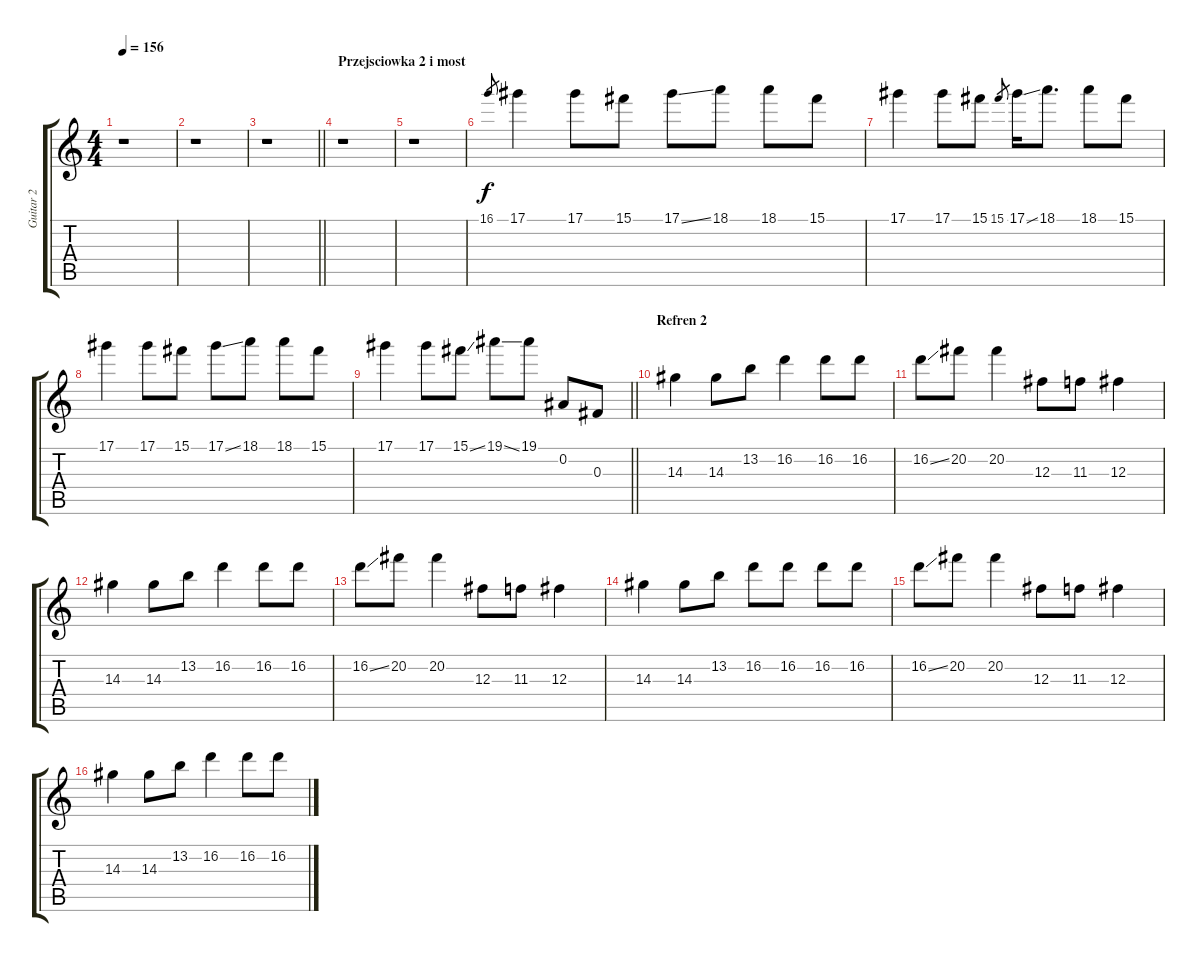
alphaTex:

\track ("Guitar 2" "Guitar 2") {instrument distortionguitar}
\staff {score tabs}
\tuning (Eb4 Bb3 Gb3 Db3 Ab2 Eb2) {hide}
\ts (4 4)
\tempo 156
\clef g2
\ks c
r.1{dy f} |
r.1 |
\barLineRight lightlight
r.1 |
\section ("" "Przejsciowka 2 i most")
r.1 |
r.1 |
16.1.8{gr} 17.1.4 17.1.8 15.1.8 17.1{ss}.8 18.1.8 18.1.8 15.1.8 |
17.1.4 17.1.8 15.1.8 15.1.8{gr} 17.1{ss}.16 18.1.8{d} 18.1.8 15.1.8 |
17.1.4 17.1.8 15.1.8 17.1{ss}.8 18.1.8 18.1.8 15.1.8 |
\barLineRight lightlight
17.1.4 17.1.8 15.1{ss}.8 19.1{ss}.8 19.1.8 0.2.8 0.3.8 |
\section ("" "Refren 2")
14.3.4 14.3.8 13.2.8 16.2.4 16.2.8 16.2.8 |
16.2{ss}.8 20.2.8 20.2.4 12.3.8 11.3.8 12.3.4 |
14.3.4 14.3.8 13.2.8 16.2.4 16.2.8 16.2.8 |
16.2{ss}.8 20.2.8 20.2.4 12.3.8 11.3.8 12.3.4 |
14.3.4 14.3.8 13.2.8 16.2.8 16.2.8 16.2.8 16.2.8 |
16.2{ss}.8 20.2.8 20.2.4 12.3.8 11.3.8 12.3.4 |
14.3.4 14.3.8 13.2.8 16.2.4 16.2.8 16.2.8
